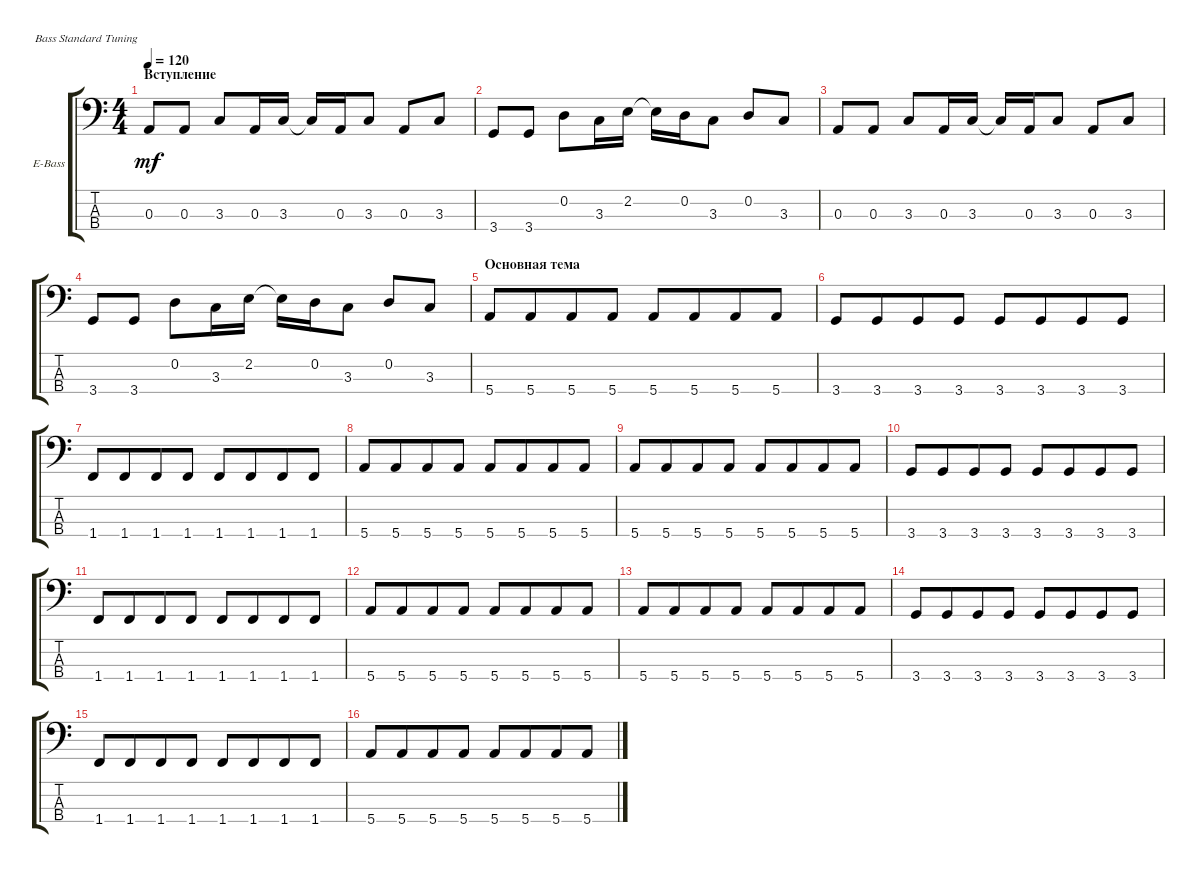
\bracketExtendMode groupsimilarinstruments
\firstSystemTrackNameOrientation horizontal
\otherSystemsTrackNameOrientation horizontal
\track ("БАСС" "E-Bass") {instrument electricbassfinger}
\staff {score tabs}
\tuning (G2 D2 A1 E1)
\ts (4 4)
\section ("" "Вступление")
\tempo 120
\clef f4
\ks c
0.3.8{dy mf} 0.3.8 3.3.8 0.3.16 3.3.16 3.3{t}.16 0.3.16 3.3.8 0.3.8 3.3.8 |
3.4.8 3.4.8 0.2.8 3.3.16 2.2.16 2.2{t}.16 0.2.16 3.3.8 0.2.8 3.3.8 |
0.3.8 0.3.8 3.3.8 0.3.16 3.3.16 3.3{t}.16 0.3.16 3.3.8 0.3.8 3.3.8 |
3.4.8 3.4.8 0.2.8 3.3.16 2.2.16 2.2{t}.16 0.2.16 3.3.8 0.2.8 3.3.8 |
\section ("" "Основная тема")
5.4.8 5.4.8{beam merge} 5.4.8 5.4.8 5.4.8 5.4.8{beam merge} 5.4.8 5.4.8 |
3.4.8 3.4.8{beam merge} 3.4.8 3.4.8 3.4.8 3.4.8{beam merge} 3.4.8 3.4.8 |
1.4.8 1.4.8{beam merge} 1.4.8 1.4.8 1.4.8 1.4.8{beam merge} 1.4.8{beam merge} 1.4.8 |
5.4.8 5.4.8{beam merge} 5.4.8 5.4.8 5.4.8 5.4.8{beam merge} 5.4.8 5.4.8 |
5.4.8 5.4.8{beam merge} 5.4.8 5.4.8 5.4.8 5.4.8{beam merge} 5.4.8 5.4.8 |
3.4.8 3.4.8{beam merge} 3.4.8 3.4.8 3.4.8 3.4.8{beam merge} 3.4.8 3.4.8 |
1.4.8 1.4.8{beam merge} 1.4.8 1.4.8 1.4.8 1.4.8{beam merge} 1.4.8{beam merge} 1.4.8 |
5.4.8 5.4.8{beam merge} 5.4.8 5.4.8 5.4.8 5.4.8{beam merge} 5.4.8 5.4.8 |
5.4.8 5.4.8{beam merge} 5.4.8 5.4.8 5.4.8 5.4.8{beam merge} 5.4.8 5.4.8 |
3.4.8 3.4.8{beam merge} 3.4.8 3.4.8 3.4.8 3.4.8{beam merge} 3.4.8 3.4.8 |
1.4.8 1.4.8{beam merge} 1.4.8 1.4.8 1.4.8 1.4.8{beam merge} 1.4.8{beam merge} 1.4.8 |
5.4.8 5.4.8{beam merge} 5.4.8 5.4.8 5.4.8 5.4.8{beam merge} 5.4.8 5.4.8
